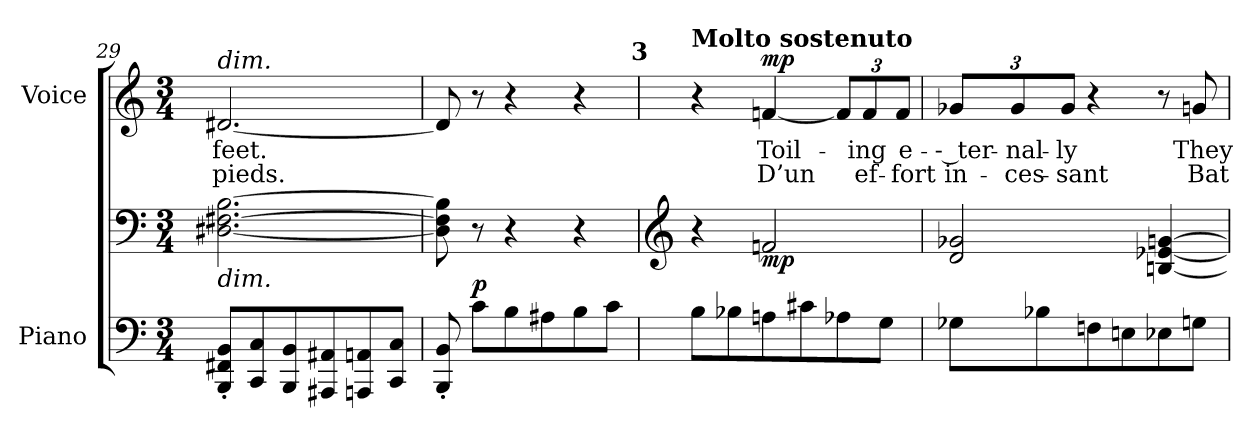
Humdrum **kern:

**kern	**kern	**dynam	**kern	**text	**text	**dynam
*part2	*part2	*part2	*part1	*part1	*part1	*part1
*staff3	*staff2	*staff2/3	*staff1	*staff1	*staff1	*staff1
*I"Piano	*	*	*I"Voice	*	*	*
*I'Pno	*	*	*	*	*	*
*clefF4	*clefF4	*	*clefG2	*	*	*
*k[]	*k[]	*	*k[]	*	*	*
*M3/4	*M3/4	*	*M3/4	*	*	*
=29	=29	=29	=29	=29	=29	=29
!	!	!	!LO:TX:a:i:t=dim.	!	!	!
!	!LO:TX:b:i:t=dim.	!	!	!	!	!
!	!	!	!	!LO:LY:b	!LO:LY:b	!
8BBB/' 8FF#X/' 8BB/'L	[2.D#X\ [2.F#X\ [2.B\	.	[2.d#X/	feet.	pieds.	.
8CC/ 8C/	.	.	.	.	.	.
8BBB/ 8BB/	.	.	.	.	.	.
8AAA#X/ 8AA#X/	.	.	.	.	.	.
8AAAn/ 8AAn/	.	.	.	.	.	.
8CC/ 8C/J	.	.	.	.	.	.
=30	=30	=30	=30	=30	=30	=30
8BBB/' 8BB/'	8D#\] 8F#\] 8B\]	.	8d#/]	.	.	.
!	!	!LO:DY:a=2	!	!	!	!
8c\L	8r	p	8r	.	.	.
8B\	4r	.	4r	.	.	.
8A#X\	.	.	.	.	.	.
8B\	4r	.	4r	.	.	.
8c\J	.	.	.	.	.	.
!!LO:REH:place=s1:a:B:cj:enc=none:fs=18:t=3
=31	=31	=31	=31	=31	=31	=31
*	*clefG2	*	*	*	*	*
!	!	!	!LO:TX:a:B:t=Molto sostenuto	!	!	!
8B\L	4r	.	4r	.	.	.
8B-X\	.	.	.	.	.	.
!	!	!LO:DY:b	!	!LO:LY:b	!LO:LY:b	!LO:DY:a
8An\	2fn/	mp	[4fn/	Toil-	D’un	mp
8c#X\	.	.	.	.	.	.
8A-X\	.	.	12f/L]	.	.	.
!	!	!	!	!LO:LY:b	!LO:LY:b	!
.	.	.	12f/	-ing	ef-	.
8G\J	.	.	.	.	.	.
!	!	!	!	!LO:LY:b	!LO:LY:b	!
.	.	.	12f/J	e-	-fort	.
!!LO:LB:g=z
=32	=32	=32	=32	=32	=32	=32
!	!	!	!	!LO:LY:b	!LO:LY:b	!
8G-X\L	2d/ 2g-X/	.	12g-X/L	-- ter-	in-	.
!	!	!	!	!LO:LY:b	!LO:LY:b	!
.	.	.	12g-/	-nal-	-ces-	.
8B-X\	.	.	.	.	.	.
!	!	!	!	!LO:LY:b	!LO:LY:b	!
.	.	.	12g-/J	-ly	-sant	.
8Fn\	.	.	4r	.	.	.
8En\	.	.	.	.	.	.
8E-X\	[4Bn/ [4e-X/ [4gn/	.	8r	.	.	.
!	!	!	!	!LO:LY:b	!LO:LY:b	!
8Gn\J	.	.	8gn/	They	Bat-	.
=	=	=	=	=	=	=
*-	*-	*-	*-	*-	*-	*-
